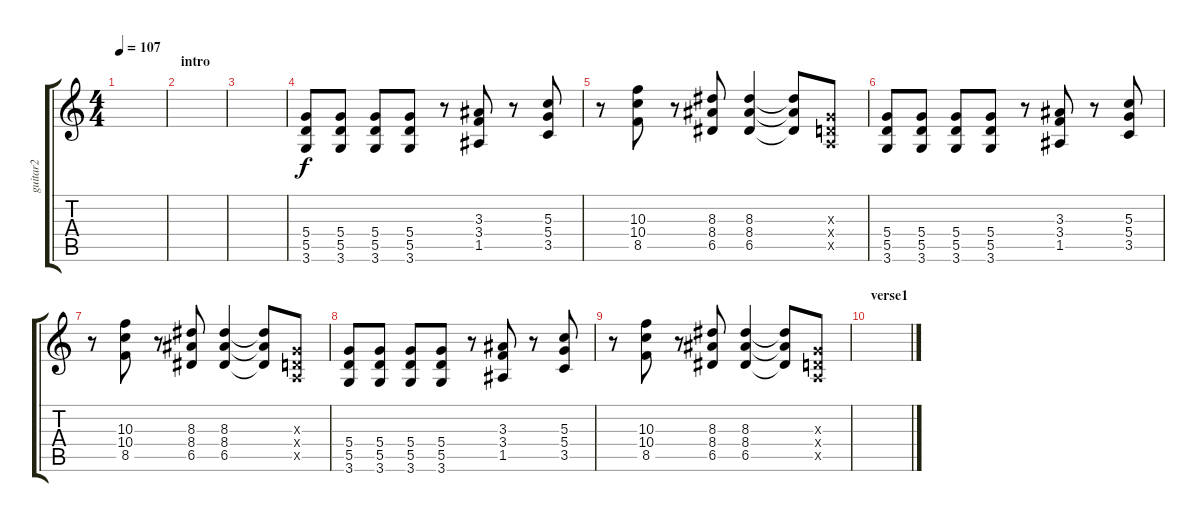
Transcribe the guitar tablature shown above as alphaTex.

\track ("guitar2" "guitar2") {instrument overdrivenguitar}
\staff {score tabs}
\tuning (E4 B3 G3 D3 A2 E2) {hide}
\ts (4 4)
\tempo 107
\clef g2
\ks c
|
\section ("" "intro")
|
|
(5.4 5.5 3.6).8 (5.4 5.5 3.6).8{dy f} (5.4 5.5 3.6).8 (5.4 5.5 3.6).8 r.8 (3.3 3.4 1.5).8 r.8 (5.3 5.4 3.5).8 |
r.8 (10.3 10.4 8.5).8 r.8 (8.3 8.4 6.5).8 (8.3 8.4 6.5).4 (8.3{t} 8.4{t} 6.5{t}).8 (0.3{x} 0.4{x} 0.5{x}).8 |
(5.4 5.5 3.6).8 (5.4 5.5 3.6).8 (5.4 5.5 3.6).8 (5.4 5.5 3.6).8 r.8 (3.3 3.4 1.5).8 r.8 (5.3 5.4 3.5).8 |
r.8 (10.3 10.4 8.5).8 r.8 (8.3 8.4 6.5).8 (8.3 8.4 6.5).4 (8.3{t} 8.4{t} 6.5{t}).8 (0.3{x} 0.4{x} 0.5{x}).8 |
(5.4 5.5 3.6).8 (5.4 5.5 3.6).8 (5.4 5.5 3.6).8 (5.4 5.5 3.6).8 r.8 (3.3 3.4 1.5).8 r.8 (5.3 5.4 3.5).8 |
r.8 (10.3 10.4 8.5).8 r.8 (8.3 8.4 6.5).8 (8.3 8.4 6.5).4 (8.3{t} 8.4{t} 6.5{t}).8 (0.3{x} 0.4{x} 0.5{x}).8 |
\section ("" "verse1")
